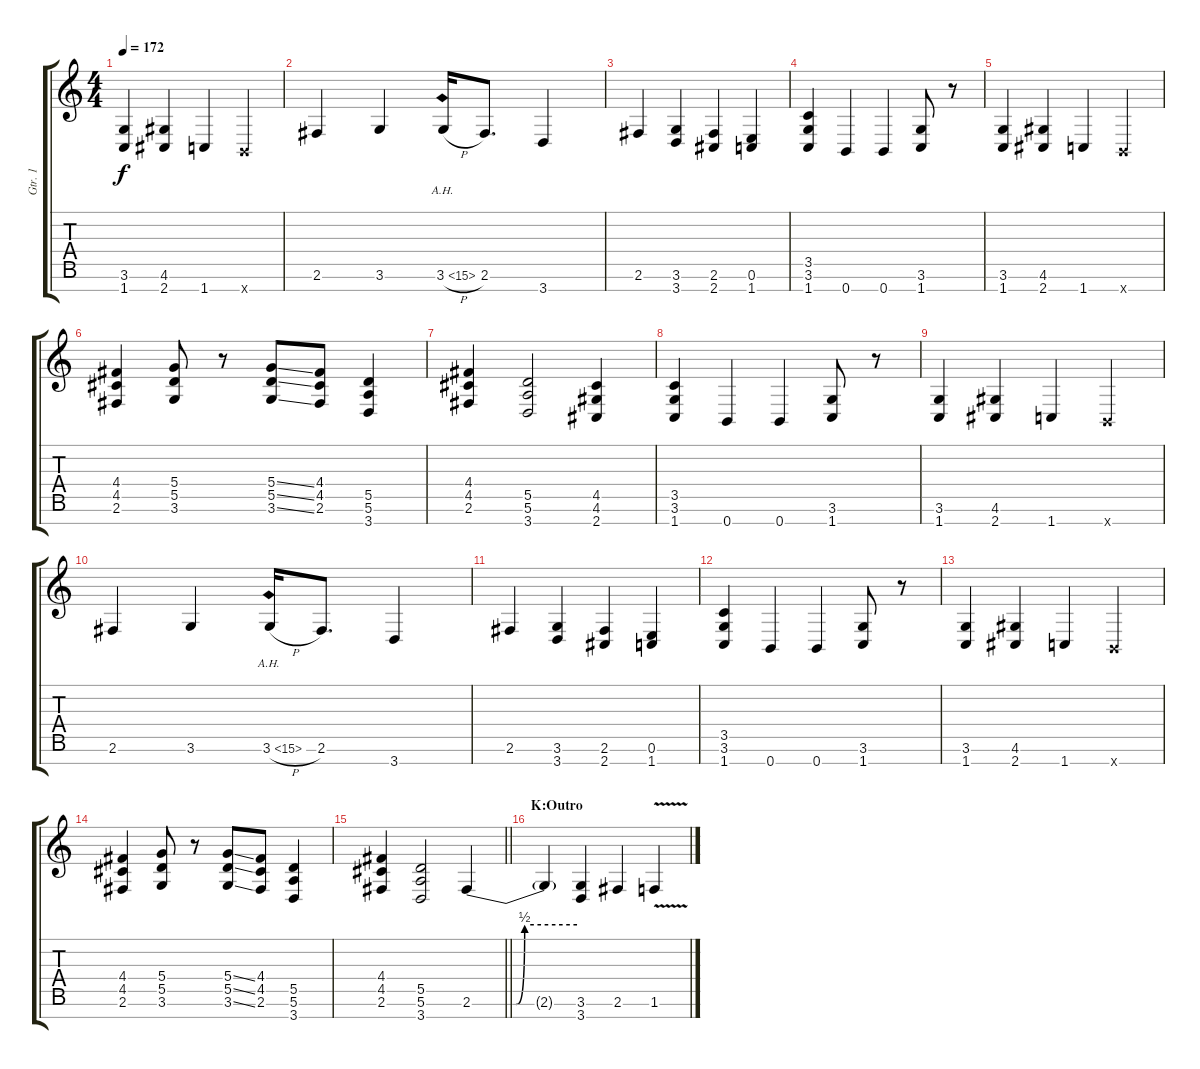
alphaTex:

\track ("Gtr. 1" "Gtr. 1") {instrument distortionguitar}
\staff {score tabs}
\tuning (E4 B3 G3 D3 A2 E2 B1) {hide}
\ts (4 4)
\tempo 172
\clef g2
\ks c
(3.6 1.7).4{dy f} (4.6 2.7).4 1.7.4 0.7{x}.4 |
2.6.4 3.6.4 3.6{ah 12 h}.16 2.6.8{d} 3.7.4 |
2.6.4 (3.6 3.7).4 (2.6 2.7).4 (0.6 1.7).4 |
(3.5 3.6 1.7).4 0.7.4 0.7.4 (3.6 1.7).8 r.8 |
(3.6 1.7).4 (4.6 2.7).4 1.7.4 0.7{x}.4 |
(4.4 4.5 2.6).4 (5.4 5.5 3.6).8 r.8 (5.4{ss} 5.5{ss} 3.6{ss}).8 (4.4 4.5 2.6).8 (5.5 5.6 3.7).4 |
(4.4 4.5 2.6).4 (5.5 5.6 3.7).2 (4.5 4.6 2.7).4 |
(3.5 3.6 1.7).4 0.7.4 0.7.4 (3.6 1.7).8 r.8 |
(3.6 1.7).4 (4.6 2.7).4 1.7.4 0.7{x}.4 |
2.6.4 3.6.4 3.6{ah 12 h}.16 2.6.8{d} 3.7.4 |
2.6.4 (3.6 3.7).4 (2.6 2.7).4 (0.6 1.7).4 |
(3.5 3.6 1.7).4 0.7.4 0.7.4 (3.6 1.7).8 r.8 |
(3.6 1.7).4 (4.6 2.7).4 1.7.4 0.7{x}.4 |
(4.4 4.5 2.6).4 (5.4 5.5 3.6).8 r.8 (5.4{ss} 5.5{ss} 3.6{ss}).8 (4.4 4.5 2.6).8 (5.5 5.6 3.7).4 |
\barLineRight lightlight
(4.4 4.5 2.6).4 (5.5 5.6 3.7).2 2.6{be (custom 0 0 25 0 30 2 60 2)}.4 |
\section ("" "K:Outro")
2.6{t}.4 (3.6 3.7).4 2.6.4 1.6{v}.4
